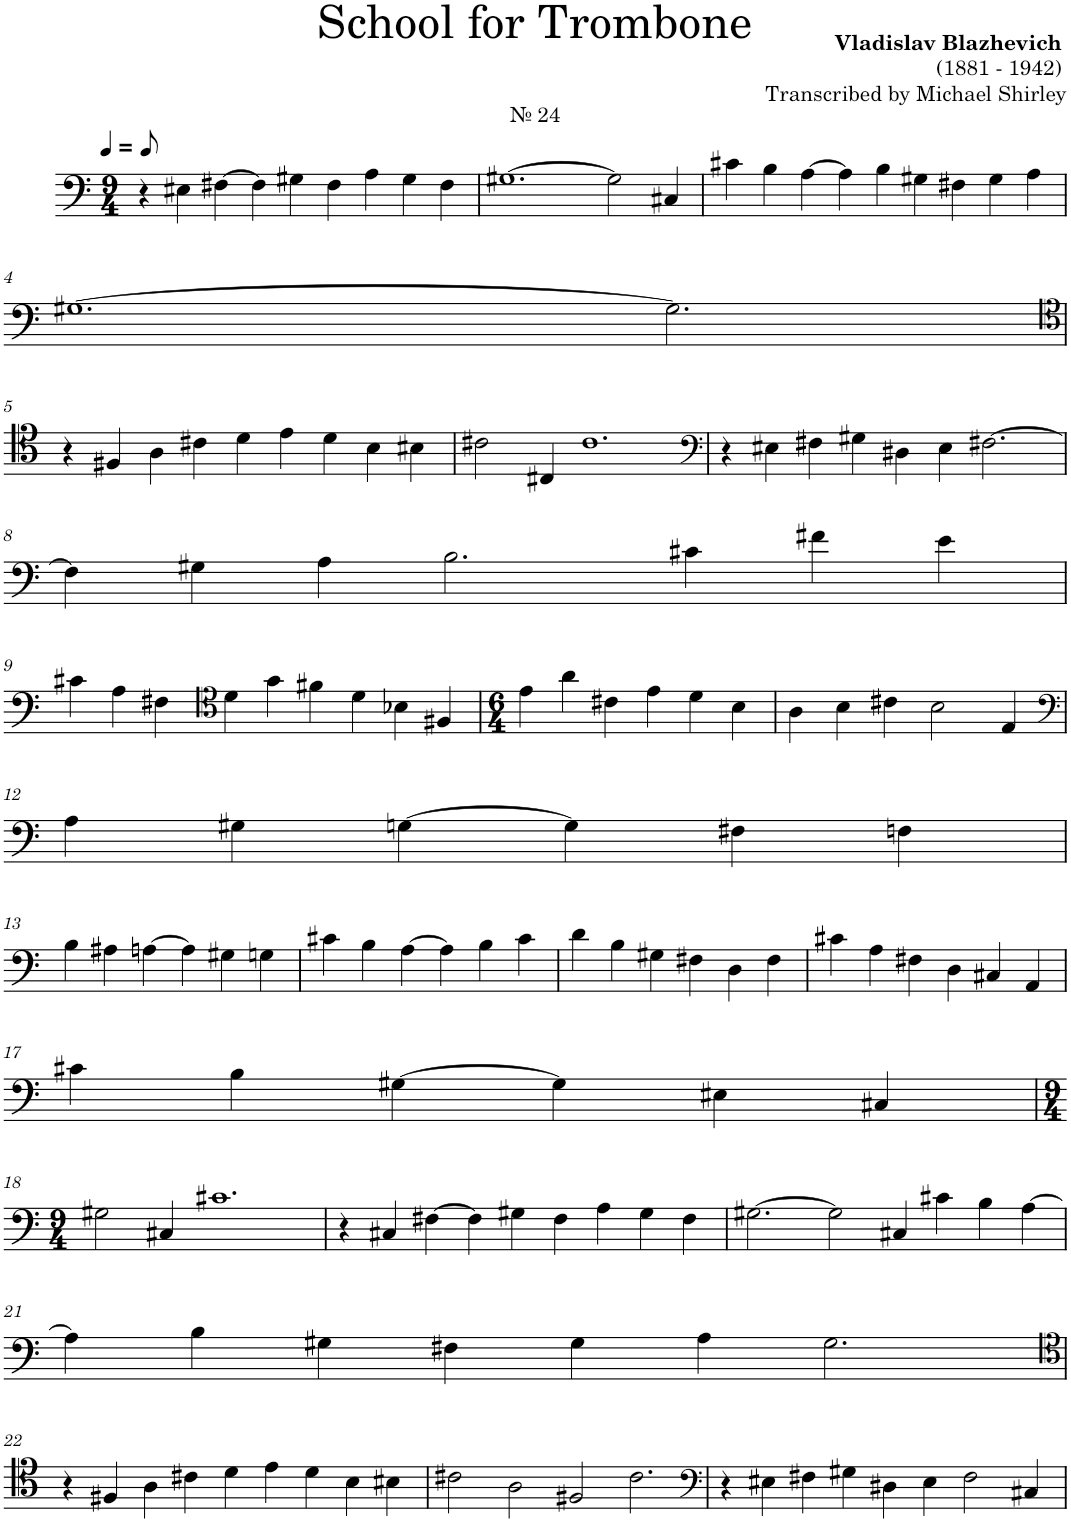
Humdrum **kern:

**kern
*part1
*staff1
*I"Trombone
*I'Tbn.
*clefF4
*k[]
*M9/4
=1
!LO:TX:a:t=№ 24
4r
4E#X\
[4F#X\
4F#\]
4G#X\
4F#\
4A\
4G#\
4F#\
=2
[1.G#X
2G#\]
4C#X/
=3
4c#X\
4B\
[4A\
4A\]
4B\
4G#X\
4F#X\
4G#\
4A\
!!LO:LB:g=z
=4
[1.G#X
2.G#\]
!!LO:LB:g=z
=5
*clefC4
4r
4F#X/
4A\
4c#X\
4d\
4e\
4d\
4B\
4B#X\
=6
2c#X\
4C#X/
1.c#
=7
*clefF4
4r
4E#X\
4F#X\
4G#X\
4D#X\
4E#\
[2.F#X\
!!LO:LB:g=z
=8
4F#\]
4G#X\
4A\
2.B\
4c#X\
4f#X\
4e\
!!LO:LB:g=z
=9
4c#X\
4A\
4F#X\
*clefC4
4d\
4g\
4f#X\
4d\
4B-X\
4F#X/
=10
*M6/4
4e\
4a\
4c#X\
4e\
4d\
4B\
=11
4A\
4B\
4c#X\
2B\
4E/
!!LO:LB:g=z
=12
*clefF4
4A\
4G#X\
[4Gn\
4G\]
4F#X\
4Fn\
!!LO:LB:g=z
=13
4B\
4A#X\
[4An\
4A\]
4G#X\
4Gn\
=14
4c#X\
4B\
[4A\
4A\]
4B\
4c#\
=15
4d\
4B\
4G#X\
4F#X\
4D\
4F#\
=16
4c#X\
4A\
4F#X\
4D\
4C#X/
4AA/
!!LO:LB:g=z
=17
4c#X\
4B\
[4G#X\
4G#\]
4E#X\
4C#X/
!!LO:LB:g=z
=18
*M9/4
2G#X\
4C#X/
1.c#X
=19
4r
4C#X/
[4F#X\
4F#\]
4G#X\
4F#\
4A\
4G#\
4F#\
=20
[2.G#X\
2G#\]
4C#X/
4c#X\
4B\
[4A\
!!LO:LB:g=z
=21
4A\]
4B\
4G#X\
4F#X\
4G#\
4A\
2.G#\
!!LO:LB:g=z
=22
*clefC4
4r
4F#X/
4A\
4c#X\
4d\
4e\
4d\
4B\
4B#X\
=23
2c#X\
2A\
2F#X/
2.c#\
=24
*clefF4
4r
4E#X\
4F#X\
4G#X\
4D#X\
4E#\
2F#\
4C#X/
=
*-
